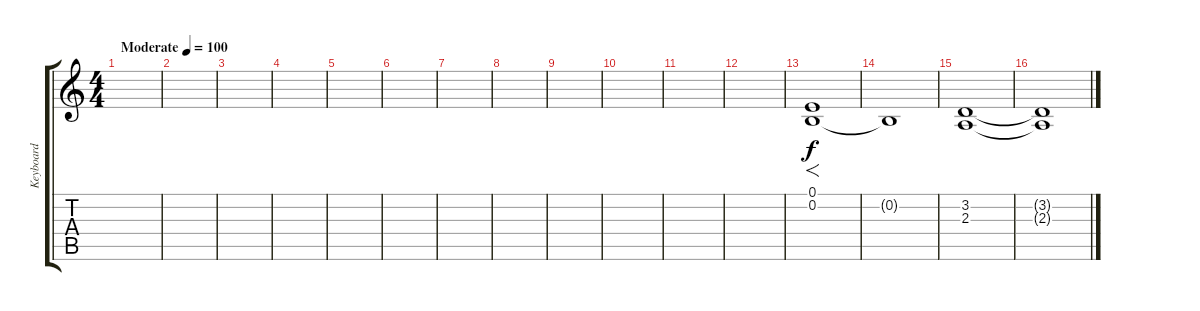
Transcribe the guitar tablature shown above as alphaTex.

\track ("Keyboard" "Keyboard") {instrument drawbarorgan}
\staff {score tabs}
\tuning (E4 B3 G3 D3 A2 E2) {hide}
\ts (4 4)
\tempo (100 "Moderate")
\clef g2
\ks c
|
|
|
|
|
|
|
|
|
|
|
|
(0.1 0.2).1{f} |
0.2{t}.1 |
(3.2 2.3).1 |
(3.2{t} 2.3{t}).1
